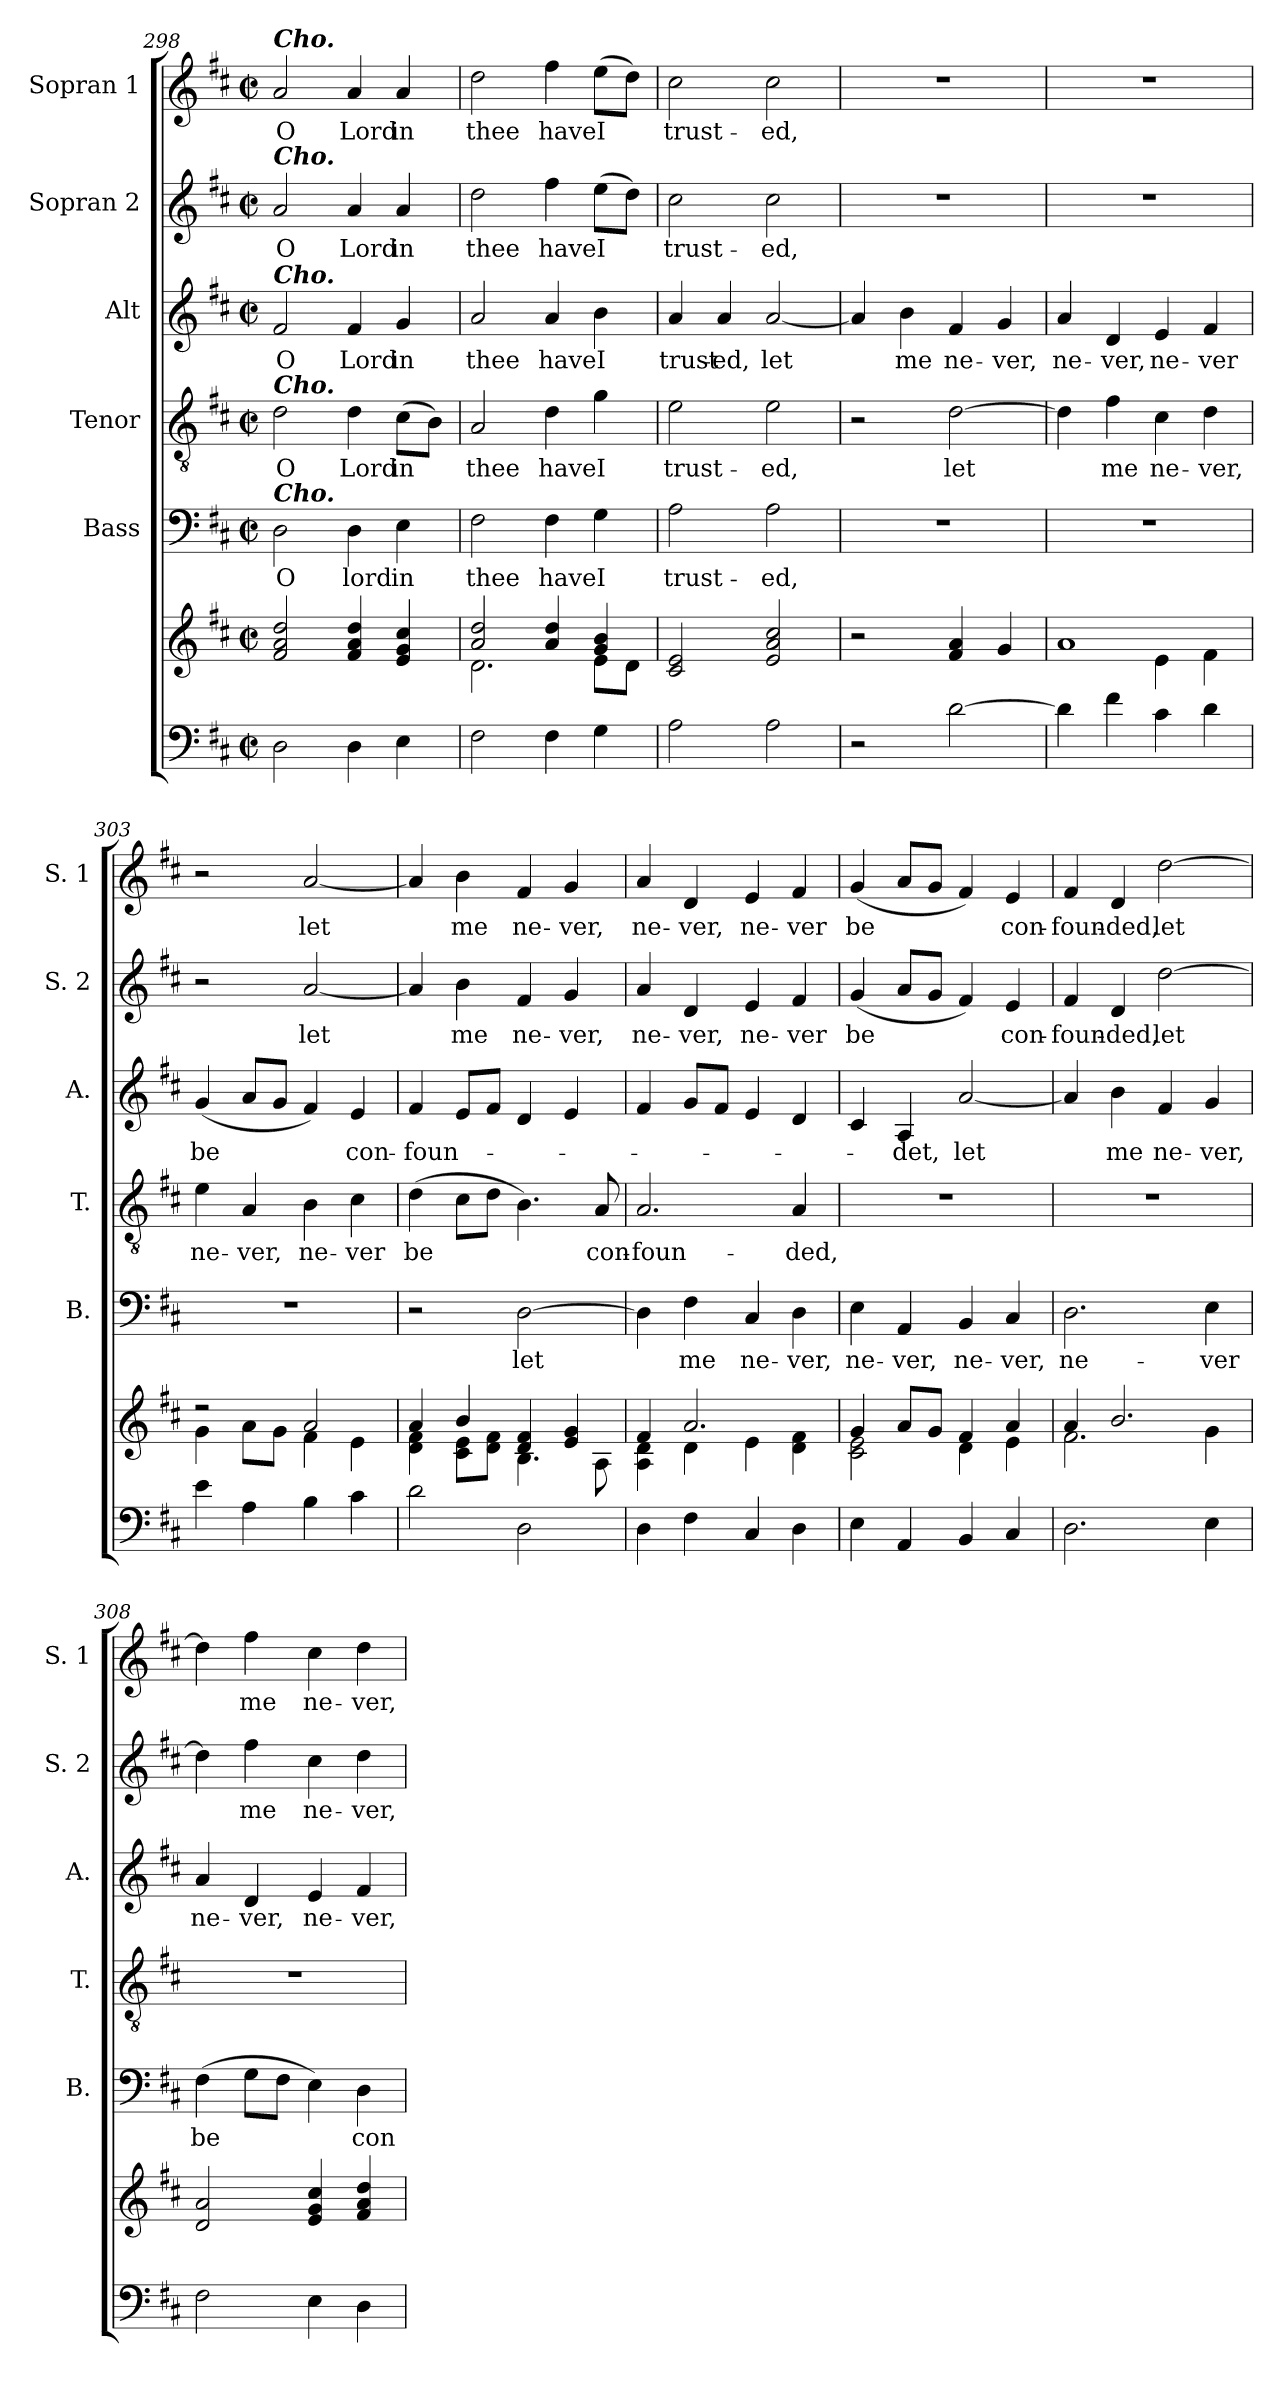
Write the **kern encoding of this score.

**kern	**kern	**kern	**text	**kern	**text	**kern	**text	**kern	**text	**kern	**text
*part6	*part6	*part5	*part5	*part4	*part4	*part3	*part3	*part2	*part2	*part1	*part1
*staff7	*staff6	*staff5	*staff5	*staff4	*staff4	*staff3	*staff3	*staff2	*staff2	*staff1	*staff1
*	*	*I"Bass	*	*I"Tenor	*	*I"Alt	*	*I"Sopran 2	*	*I"Sopran 1	*
*	*	*I'B.	*	*I'T.	*	*I'A.	*	*I'S. 2	*	*I'S. 1	*
*clefF4	*clefG2	*clefF4	*	*clefGv2	*	*clefG2	*	*clefG2	*	*clefG2	*
*k[f#c#]	*k[f#c#]	*k[f#c#]	*	*k[f#c#]	*	*k[f#c#]	*	*k[f#c#]	*	*k[f#c#]	*
*D:	*D:	*D:	*	*D:	*	*D:	*	*D:	*	*D:	*
*M2/2	*M2/2	*M2/2	*	*M2/2	*	*M2/2	*	*M2/2	*	*M2/2	*
*met(c|)	*met(c|)	*met(c|)	*	*met(c|)	*	*met(c|)	*	*met(c|)	*	*met(c|)	*
=298	=298	=298	=298	=298	=298	=298	=298	=298	=298	=298	=298
!	!	!	!	!	!	!	!	!	!	!LO:TX:a:Bi:t=Cho.	!
!	!	!	!	!	!	!	!	!LO:TX:a:Bi:t=Cho.	!	!	!
!	!	!	!	!	!	!LO:TX:a:Bi:t=Cho.	!	!	!	!	!
!	!	!	!	!LO:TX:a:Bi:t=Cho.	!	!	!	!	!	!	!
!	!	!LO:TX:a:Bi:t=Cho.	!	!	!	!	!	!	!	!	!
!	!	!	!LO:LY:b	!	!LO:LY:b	!	!LO:LY:b	!	!LO:LY:b	!	!LO:LY:b
2D\	2f#/ 2a/ 2dd/	2D\	O	2d\	O	2f#/	O	2a/	O	2a/	O
!	!	!	!LO:LY:b	!	!LO:LY:b	!	!LO:LY:b	!	!LO:LY:b	!	!LO:LY:b
4D\	4f#/ 4a/ 4dd/	4D\	lord	4d\	Lord	4f#/	Lord	4a/	Lord	4a/	Lord
!	!	!	!LO:LY:b	!	!LO:LY:b	!	!LO:LY:b	!	!LO:LY:b	!	!LO:LY:b
4E\	4e/ 4g/ 4cc#/	4E\	in	(>8c#\L	in	4g/	in	4a/	in	4a/	in
.	.	.	.	8B\J)	.	.	.	.	.	.	.
=299	=299	=299	=299	=299	=299	=299	=299	=299	=299	=299	=299
*	*^	*	*	*	*	*	*	*	*	*	*
!	!	!	!	!LO:LY:b	!	!LO:LY:b	!	!LO:LY:b	!	!LO:LY:b	!	!LO:LY:b
2F#\	2a/ 2dd/	2.d\	2F#\	thee	2A/	thee	2a/	thee	2dd\	thee	2dd\	thee
!	!	!	!	!LO:LY:b	!	!LO:LY:b	!	!LO:LY:b	!	!LO:LY:b	!	!LO:LY:b
4F#\	4a/ 4dd/	.	4F#\	have	4d\	have	4a/	have	4ff#\	have	4ff#\	have
!	!	!	!	!LO:LY:b	!	!LO:LY:b	!	!LO:LY:b	!	!LO:LY:b	!	!LO:LY:b
4G\	4g/ 4b/	8e\L	4G\	I	4g\	I	4b\	I	(>8ee\L	I	(>8ee\L	I
.	.	8d\J	.	.	.	.	.	.	8dd\J)	.	8dd\J)	.
=300	=300	=300	=300	=300	=300	=300	=300	=300	=300	=300	=300	=300
!	!	!	!	!LO:LY:b	!	!LO:LY:b	!	!LO:LY:b	!	!LO:LY:b	!	!LO:LY:b
*	*v	*v	*	*	*	*	*	*	*	*	*	*
2A\	2c#/ 2e/	2A\	trust-	2e\	trust-	4a/	trust-	2cc#\	trust-	2cc#\	trust-
!	!	!	!	!	!	!	!LO:LY:b	!	!	!	!
.	.	.	.	.	.	4a/	-ed,	.	.	.	.
!	!	!	!LO:LY:b	!	!LO:LY:b	!	!LO:LY:b	!	!LO:LY:b	!	!LO:LY:b
2A\	2e/ 2a/ 2cc#/	2A\	-ed,	2e\	-ed,	[2a/	let	2cc#\	-ed,	2cc#\	-ed,
!!LO:LB:g=z
=301	=301	=301	=301	=301	=301	=301	=301	=301	=301	=301	=301
2r	2r	1r	.	2r	.	4a/]	.	1r	.	1r	.
!	!	!	!	!	!	!	!LO:LY:b	!	!	!	!
.	.	.	.	.	.	4b\	me	.	.	.	.
!	!	!	!	!	!LO:LY:b	!	!LO:LY:b	!	!	!	!
[2d\	4f#/ 4a/	.	.	[2d\	let	4f#/	ne-	.	.	.	.
!	!	!	!	!	!	!	!LO:LY:b	!	!	!	!
.	4g/	.	.	.	.	4g/	-ver,	.	.	.	.
=302	=302	=302	=302	=302	=302	=302	=302	=302	=302	=302	=302
*	*^	*	*	*	*	*	*	*	*	*	*
!	!	!	!	!	!	!	!	!LO:LY:b	!	!	!	!
4d\]	1a	2ryy	1r	.	4d\]	.	4a/	ne-	1r	.	1r	.
!	!	!	!	!	!	!LO:LY:b	!	!LO:LY:b	!	!	!	!
4f#\	.	.	.	.	4f#\	me	4d/	-ver,	.	.	.	.
!	!	!	!	!	!	!LO:LY:b	!	!LO:LY:b	!	!	!	!
4c#\	.	4e\	.	.	4c#\	ne-	4e/	ne-	.	.	.	.
!	!	!	!	!	!	!LO:LY:b	!	!LO:LY:b	!	!	!	!
4d\	.	4f#\	.	.	4d\	-ver,	4f#/	-ver	.	.	.	.
=303	=303	=303	=303	=303	=303	=303	=303	=303	=303	=303	=303	=303
!	!	!	!	!	!	!LO:LY:b	!	!LO:LY:b	!	!	!	!
4e\	2r	4g\	1r	.	4e\	ne-	(<4g/	be	2r	.	2r	.
!	!	!	!	!	!	!LO:LY:b	!	!	!	!	!	!
4A\	.	8a\L	.	.	4A/	-ver,	8a/L	.	.	.	.	.
.	.	8g\J	.	.	.	.	8g/J	.	.	.	.	.
!	!	!	!	!	!	!LO:LY:b	!	!	!	!LO:LY:b	!	!LO:LY:b
4B\	2a/	4f#\	.	.	4B\	ne-	4f#/)	.	[2a/	let	[2a/	let
!	!	!	!	!	!	!LO:LY:b	!	!LO:LY:b	!	!	!	!
4c#\	.	4e\	.	.	4c#\	-ver	4e/	con-	.	.	.	.
=304	=304	=304	=304	=304	=304	=304	=304	=304	=304	=304	=304	=304
!	!	!	!	!	!	!LO:LY:b	!	!LO:LY:b	!	!	!	!
2d\	4a/	4d\ 4f#\	2r	.	(>4d\	be	4f#/	-foun-	4a/]	.	4a/]	.
!	!	!	!	!	!	!	!	!	!	!LO:LY:b	!	!LO:LY:b
.	4b/	8c#\ 8e\L	.	.	8c#\L	.	8e/L	.	4b\	me	4b\	me
.	.	8d\ 8f#\J	.	.	8d\J	.	8f#/J	.	.	.	.	.
!	!	!	!	!LO:LY:b	!	!	!	!	!	!LO:LY:b	!	!LO:LY:b
2D\	4d/ 4f#/	4.B\	[2D\	let	4.B\)	.	4d/	.	4f#/	ne-	4f#/	ne-
!	!	!	!	!	!	!	!	!	!	!LO:LY:b	!	!LO:LY:b
.	4e/ 4g/	.	.	.	.	.	4e/	.	4g/	-ver,	4g/	-ver,
!	!	!	!	!	!	!LO:LY:b	!	!	!	!	!	!
.	.	8A\	.	.	8A/	con-	.	.	.	.	.	.
=305	=305	=305	=305	=305	=305	=305	=305	=305	=305	=305	=305	=305
!	!	!	!	!	!	!LO:LY:b	!	!	!	!LO:LY:b	!	!LO:LY:b
4D\	4f#/	4A\ 4d\	4D\]	.	2.A/	-foun-	4f#/	.	4a/	ne-	4a/	ne-
!	!	!	!	!LO:LY:b	!	!	!	!	!	!LO:LY:b	!	!LO:LY:b
4F#\	2.a/	4d\	4F#\	me	.	.	8g/L	.	4d/	-ver,	4d/	-ver,
.	.	.	.	.	.	.	8f#/J	.	.	.	.	.
!	!	!	!	!LO:LY:b	!	!	!	!	!	!LO:LY:b	!	!LO:LY:b
4C#/	.	4e\	4C#/	ne-	.	.	4e/	.	4e/	ne-	4e/	ne-
!	!	!	!	!LO:LY:b	!	!LO:LY:b	!	!	!	!LO:LY:b	!	!LO:LY:b
4D\	.	4d\ 4f#\	4D\	-ver,	4A/	-ded,	4d/	.	4f#/	-ver	4f#/	-ver
=306	=306	=306	=306	=306	=306	=306	=306	=306	=306	=306	=306	=306
!	!	!	!	!LO:LY:b	!	!	!	!	!	!LO:LY:b	!	!LO:LY:b
4E\	4g/	2c#\ 2e\	4E\	ne-	1r	.	4c#/	.	(<4g/	be	(<4g/	be
!	!	!	!	!LO:LY:b	!	!	!	!LO:LY:b	!	!	!	!
4AA/	8a/L	.	4AA/	-ver,	.	.	4A/	-det,	8a/L	.	8a/L	.
.	8g/J	.	.	.	.	.	.	.	8g/J	.	8g/J	.
!	!	!	!	!LO:LY:b	!	!	!	!LO:LY:b	!	!	!	!
4BB/	4f#/	4d\	4BB/	ne-	.	.	[2a/	let	4f#/)	.	4f#/)	.
!	!	!	!	!LO:LY:b	!	!	!	!	!	!LO:LY:b	!	!LO:LY:b
4C#/	4a/	4e\	4C#/	-ver,	.	.	.	.	4e/	con-	4e/	con-
!!LO:PB:g=z
=307	=307	=307	=307	=307	=307	=307	=307	=307	=307	=307	=307	=307
!	!	!	!	!LO:LY:b	!	!	!	!	!	!LO:LY:b	!	!LO:LY:b
2.D\	4a/	2.f#\	2.D\	ne-	1r	.	4a/]	.	4f#/	-foun-	4f#/	-foun-
!	!	!	!	!	!	!	!	!LO:LY:b	!	!LO:LY:b	!	!LO:LY:b
.	2.b/	.	.	.	.	.	4b\	me	4d/	-ded,	4d/	-ded,
!	!	!	!	!	!	!	!	!LO:LY:b	!	!LO:LY:b	!	!LO:LY:b
.	.	.	.	.	.	.	4f#/	ne-	[2dd\	let	[2dd\	let
!	!	!	!	!LO:LY:b	!	!	!	!LO:LY:b	!	!	!	!
4E\	.	4g\	4E\	-ver	.	.	4g/	-ver,	.	.	.	.
=308	=308	=308	=308	=308	=308	=308	=308	=308	=308	=308	=308	=308
!	!	!	!	!LO:LY:b	!	!	!	!LO:LY:b	!	!	!	!
*	*v	*v	*	*	*	*	*	*	*	*	*	*
2F#\	2d/ 2a/	(>4F#\	be	1r	.	4a/	ne-	4dd\]	.	4dd\]	.
!	!	!	!	!	!	!	!LO:LY:b	!	!LO:LY:b	!	!LO:LY:b
.	.	8G\L	.	.	.	4d/	-ver,	4ff#\	me	4ff#\	me
.	.	8F#\J	.	.	.	.	.	.	.	.	.
!	!	!	!	!	!	!	!LO:LY:b	!	!LO:LY:b	!	!LO:LY:b
4E\	4e/ 4g/ 4cc#/	4E\)	.	.	.	4e/	ne-	4cc#\	ne-	4cc#\	ne-
!	!	!	!LO:LY:b	!	!	!	!LO:LY:b	!	!LO:LY:b	!	!LO:LY:b
4D\	4f#/ 4a/ 4dd/	4D\	con-	.	.	4f#/	-ver,	4dd\	-ver,	4dd\	-ver,
=	=	=	=	=	=	=	=	=	=	=	=
*-	*-	*-	*-	*-	*-	*-	*-	*-	*-	*-	*-
